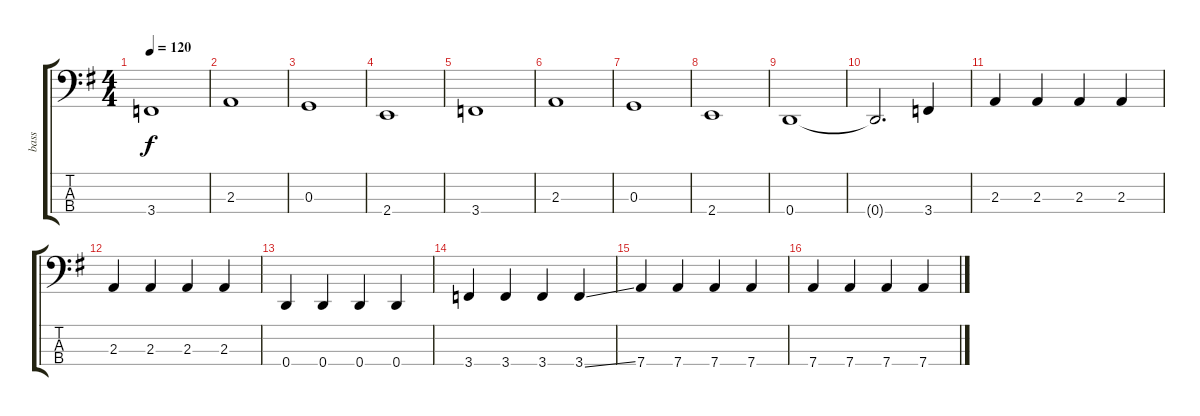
\track ("bass" "bass") {instrument electricbasspick}
\staff {score tabs}
\tuning (F2 C2 G1 D1) {hide}
\ts (4 4)
\tempo 120
\clef f4
\ks eminor
3.4.1{dy f} |
2.3.1 |
0.3.1 |
2.4.1 |
3.4.1 |
2.3.1 |
0.3.1 |
2.4.1 |
0.4.1 |
0.4{t}.2{d} 3.4.4 |
2.3.4 2.3.4 2.3.4 2.3.4 |
2.3.4 2.3.4 2.3.4 2.3.4 |
0.4.4 0.4.4 0.4.4 0.4.4 |
3.4.4 3.4.4 3.4.4 3.4{ss}.4 |
7.4.4 7.4.4 7.4.4 7.4.4 |
7.4.4 7.4.4 7.4.4 7.4.4
